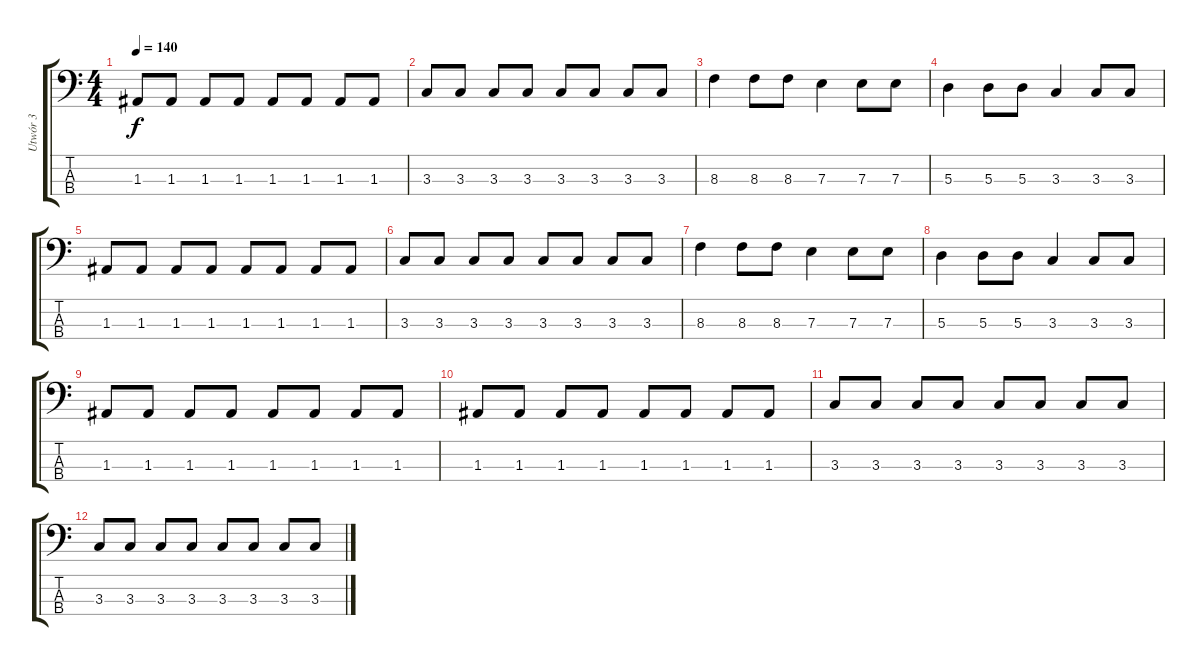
\track ("Utwór 3" "Utwór 3") {instrument electricbasspick}
\staff {score tabs}
\tuning (G2 D2 A1 E1) {hide}
\ts (4 4)
\tempo 140
\clef f4
\ks c
1.3.8{dy f} 1.3.8 1.3.8 1.3.8 1.3.8 1.3.8 1.3.8 1.3.8 |
3.3.8 3.3.8 3.3.8 3.3.8 3.3.8 3.3.8 3.3.8 3.3.8 |
8.3.4 8.3.8 8.3.8 7.3.4 7.3.8 7.3.8 |
5.3.4 5.3.8 5.3.8 3.3.4 3.3.8 3.3.8 |
1.3.8 1.3.8 1.3.8 1.3.8 1.3.8 1.3.8 1.3.8 1.3.8 |
3.3.8 3.3.8 3.3.8 3.3.8 3.3.8 3.3.8 3.3.8 3.3.8 |
8.3.4 8.3.8 8.3.8 7.3.4 7.3.8 7.3.8 |
5.3.4 5.3.8 5.3.8 3.3.4 3.3.8 3.3.8 |
1.3.8 1.3.8 1.3.8 1.3.8 1.3.8 1.3.8 1.3.8 1.3.8 |
1.3.8 1.3.8 1.3.8 1.3.8 1.3.8 1.3.8 1.3.8 1.3.8 |
3.3.8 3.3.8 3.3.8 3.3.8 3.3.8 3.3.8 3.3.8 3.3.8 |
3.3.8 3.3.8 3.3.8 3.3.8 3.3.8 3.3.8 3.3.8 3.3.8
